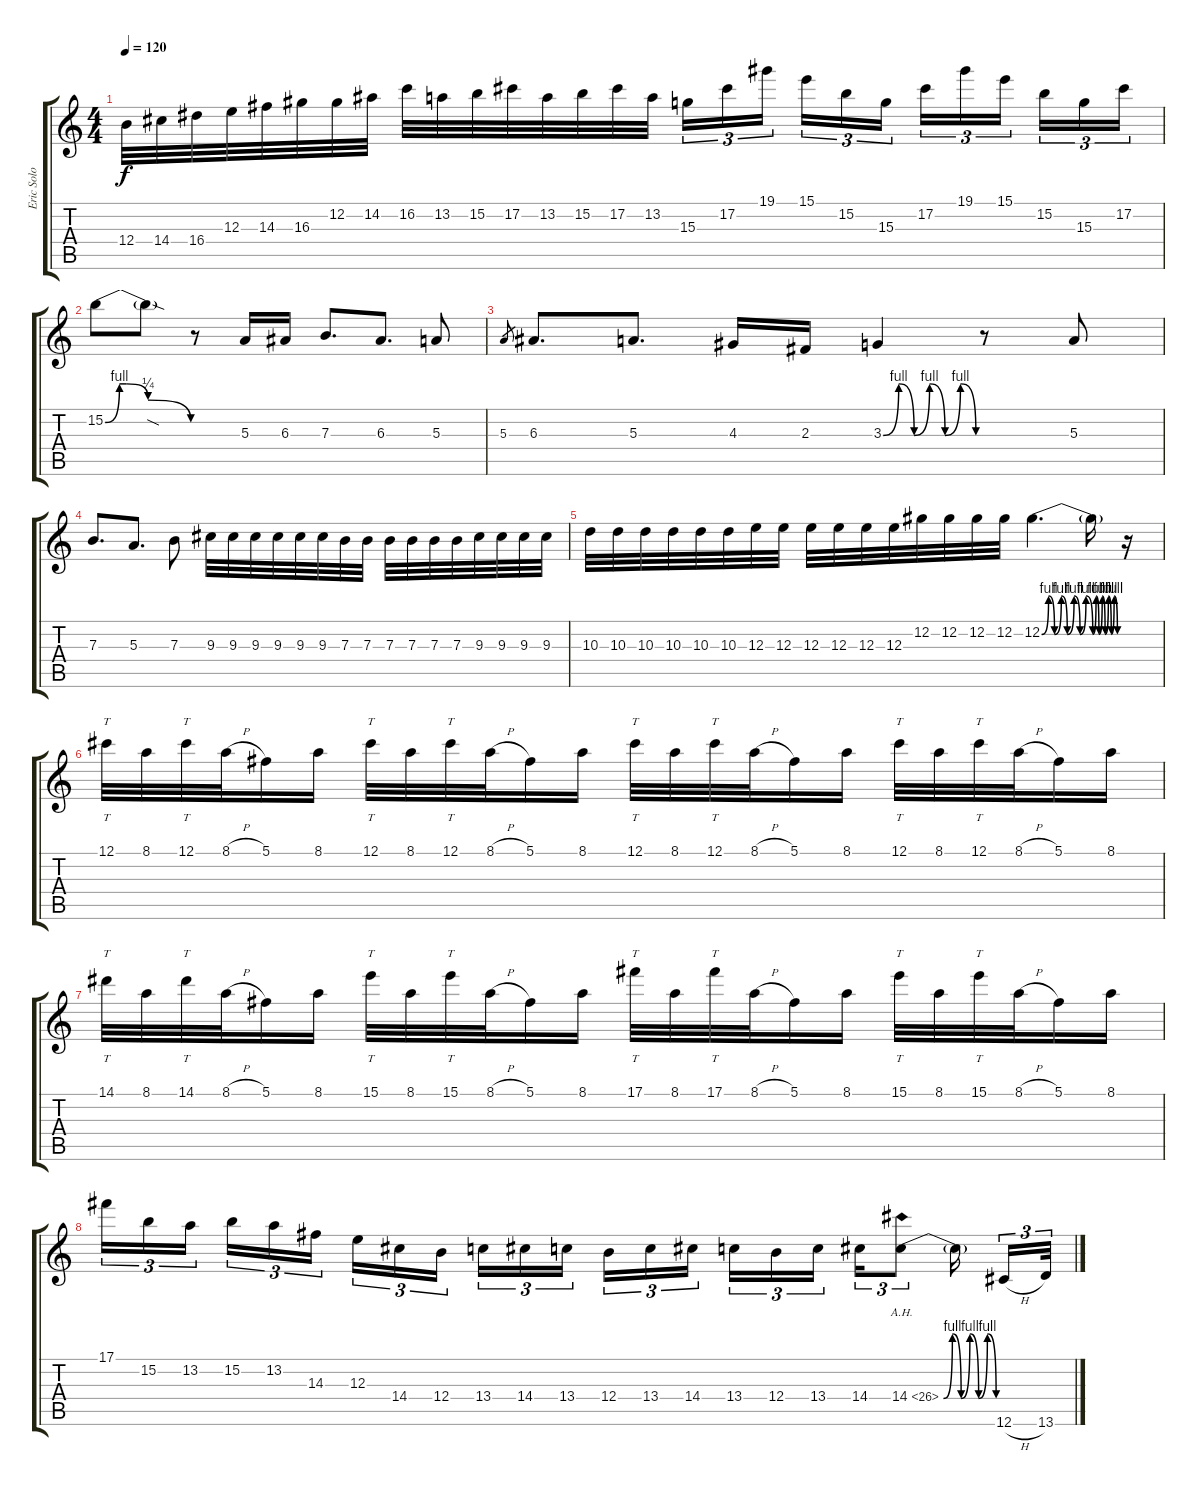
\track ("Eric Solo" "Eric Solo") {instrument distortionguitar}
\staff {score tabs}
\tuning (Db4 Ab3 E3 B2 Gb2 Db2) {hide}
\ts (4 4)
\tempo 120
\clef g2
\ks c
12.4.32{dy f} 14.4.32 16.4.32 12.3.32 14.3.32 16.3.32 12.2.32 14.2.32 16.2.32 13.2.32 15.2.32 17.2.32 13.2.32 15.2.32 17.2.32 13.2.32 15.3.16{tu (3 2)} 17.2.16{tu (3 2)} 19.1.16{tu (3 2) beam splitsecondary} 15.1.16{tu (3 2)} 15.2.16{tu (3 2)} 15.3.16{tu (3 2)} 17.2.16{tu (3 2)} 19.1.16{tu (3 2)} 15.1.16{tu (3 2) beam splitsecondary} 15.2.16{tu (3 2)} 15.3.16{tu (3 2)} 17.2.16{tu (3 2)} |
15.2{be (custom 0 0 10 4 15 4 30 1 60 0)}.8 15.2{sod t}.8 r.8 5.3.16 6.3.16 7.3.8{d} 6.3.8{d} 5.3.8 |
5.3.8{gr} 6.3.8{d} 5.3.8{d} 4.3.16 2.3.16 3.3{be (custom 0 0 10 4 20 0 30 4 40 0 50 4 60 0)}.4 r.8 5.3.8 |
7.3.8{d} 5.3.8{d} 7.3.8 9.3.32 9.3.32 9.3.32 9.3.32 9.3.32 9.3.32 7.3.32 7.3.32 7.3.32 7.3.32 7.3.32 7.3.32 9.3.32 9.3.32 9.3.32 9.3.32 |
10.3.32 10.3.32 10.3.32 10.3.32 10.3.32 10.3.32 12.3.32 12.3.32 12.3.32 12.3.32 12.3.32 12.3.32 12.2.32 12.2.32 12.2.32 12.2.32 12.2{be (custom 0 0 8 4 15 0 23 4 30 0 38 4 45 0 52 4 60 0)}.4{d} 12.2{be (custom 0 0 8 4 15 0 23 4 30 0 38 4 45 0 52 4 60 0) t}.16 r.16 |
12.1.32{tt} 8.1.32 12.1.32{tt} 8.1{h}.32 5.1.16 8.1.16 12.1.32{tt} 8.1.32 12.1.32{tt} 8.1{h}.32 5.1.16 8.1.16 12.1.32{tt} 8.1.32 12.1.32{tt} 8.1{h}.32 5.1.16 8.1.16 12.1.32{tt} 8.1.32 12.1.32{tt} 8.1{h}.32 5.1.16 8.1.16 |
14.1.32{tt} 8.1.32 14.1.32{tt} 8.1{h}.32 5.1.16 8.1.16 15.1.32{tt} 8.1.32 15.1.32{tt} 8.1{h}.32 5.1.16 8.1.16 17.1.32{tt} 8.1.32 17.1.32{tt} 8.1{h}.32 5.1.16 8.1.16 15.1.32{tt} 8.1.32 15.1.32{tt} 8.1{h}.32 5.1.16 8.1.16 |
17.1.16{tu (3 2)} 15.2.16{tu (3 2)} 13.2.16{tu (3 2) beam splitsecondary} 15.2.16{tu (3 2)} 13.2.16{tu (3 2)} 14.3.16{tu (3 2)} 12.3.16{tu (3 2)} 14.4.16{tu (3 2)} 12.4.16{tu (3 2) beam splitsecondary} 13.4.16{tu (3 2)} 14.4.16{tu (3 2)} 13.4.16{tu (3 2)} 12.4.16{tu (3 2)} 13.4.16{tu (3 2)} 14.4.16{tu (3 2) beam splitsecondary} 13.4.16{tu (3 2)} 12.4.16{tu (3 2)} 13.4.16{tu (3 2)} 14.4.16{tu (3 2)} 14.4{be (custom 0 0 10 4 20 0 30 4 40 0 50 4 60 0) ah 12}.8{tu (3 2)} 14.4{t}.16{beam splitsecondary} 12.6{h}.16{tu (3 2)} 13.6{h}.32{tu (3 2)}
